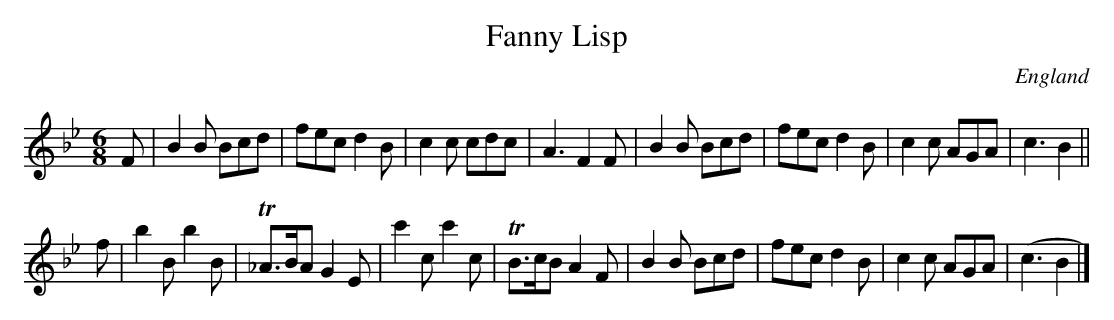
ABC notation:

X:1
T:Fanny Lisp
L:1/8
M:6/8
O:England
K:Bb major
F |\
B2B Bcd | fec d2B | c2c cdc | A3 F2F |\
B2B Bcd | fec d2B | c2c AGA | c3 B2 ||
f |\
b2B b2B | T_A>BA G2E | c'2c c'2c | TB>cB A2F |\
B2B Bcd | fec d2B | c2c AGA | (c3 B2 |]
